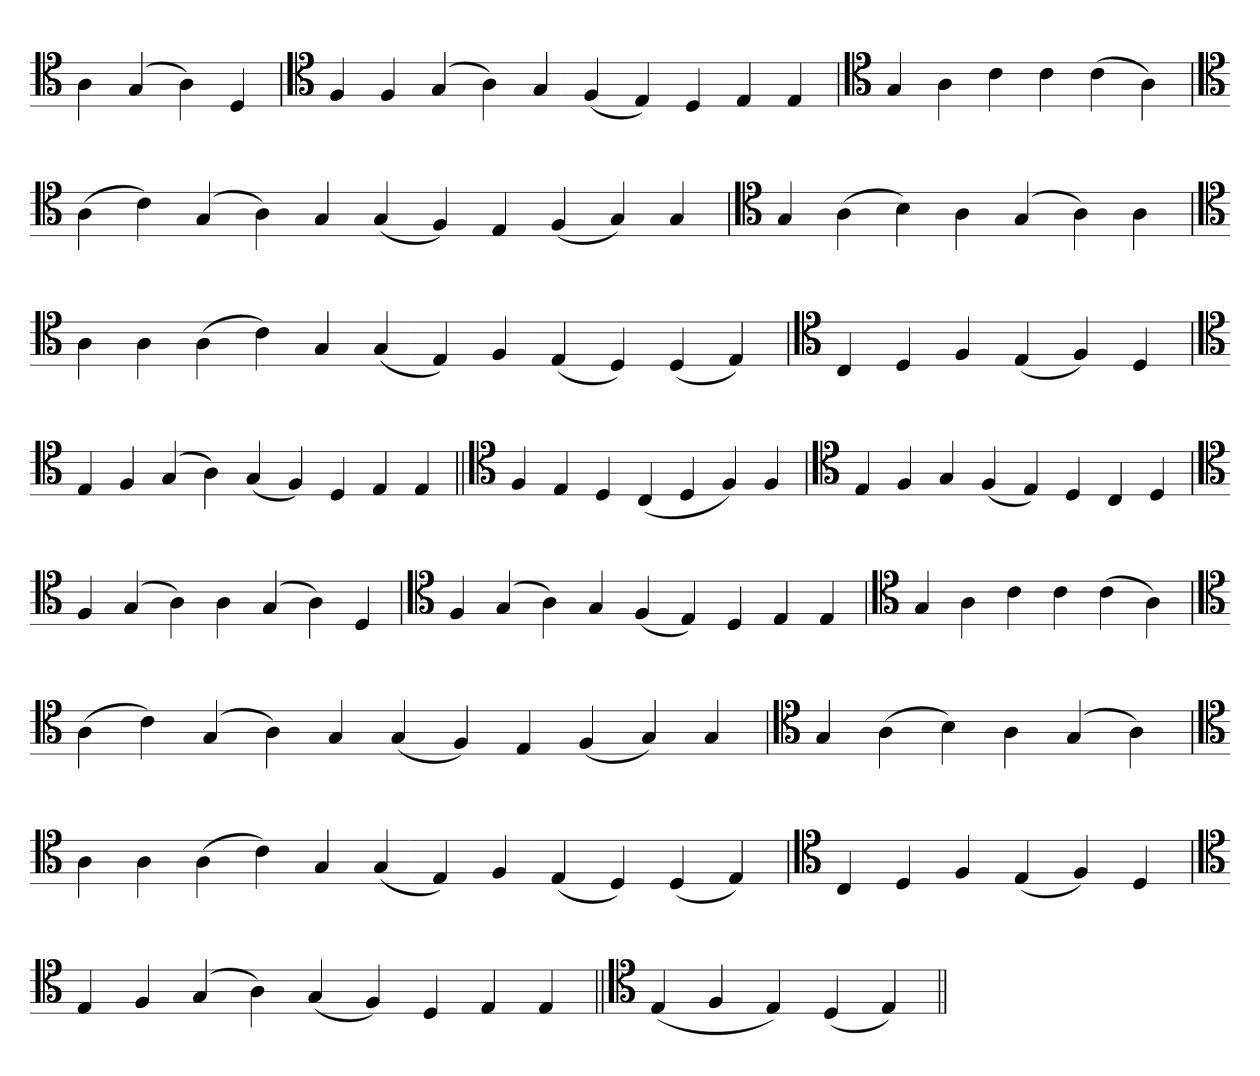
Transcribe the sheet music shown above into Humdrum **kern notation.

**kern
*part1
*staff1
*clefC4
=
4A
(4G
4A)
4D
=`
*clefC4
4F
4F
(4G
4A)
4G
(4F
4E)
4D
4E
4E
=
*clefC4
4G
4A
4c
4c
(4c
4A)
=`
*clefC4
(4A
4c)
(4G
4A)
4G
(4G
4F)
4E
(4F
4G)
4G
='
*clefC4
4G
(4A
4B)
4A
(4G
4A)
4A
=`
*clefC4
4A
4A
(4A
4c)
4G
(4G
4E)
4F
(4E
4D)
(4D
4E)
='
*clefC4
4C
4D
4F
(4E
4F)
4D
=`
*clefC4
4E
4F
(4G
4A)
(4G
4F)
4D
4E
4E
=||
*clefC4
4F
4E
4D
(4C
4D
4F)
4F
=`
*clefC4
4E
4F
4G
(4F
4E)
4D
4C
4D
='
*clefC4
4F
(4G
4A)
4A
(4G
4A)
4D
=`
*clefC4
4F
(4G
4A)
4G
(4F
4E)
4D
4E
4E
=
*clefC4
4G
4A
4c
4c
(4c
4A)
=`
*clefC4
(4A
4c)
(4G
4A)
4G
(4G
4F)
4E
(4F
4G)
4G
='
*clefC4
4G
(4A
4B)
4A
(4G
4A)
=`
*clefC4
4A
4A
(4A
4c)
4G
(4G
4E)
4F
(4E
4D)
(4D
4E)
='
*clefC4
4C
4D
4F
(4E
4F)
4D
=`
*clefC4
4E
4F
(4G
4A)
(4G
4F)
4D
4E
4E
=||
*clefC4
(4E
4F
4E)
(4D
4E)
=||
*-
